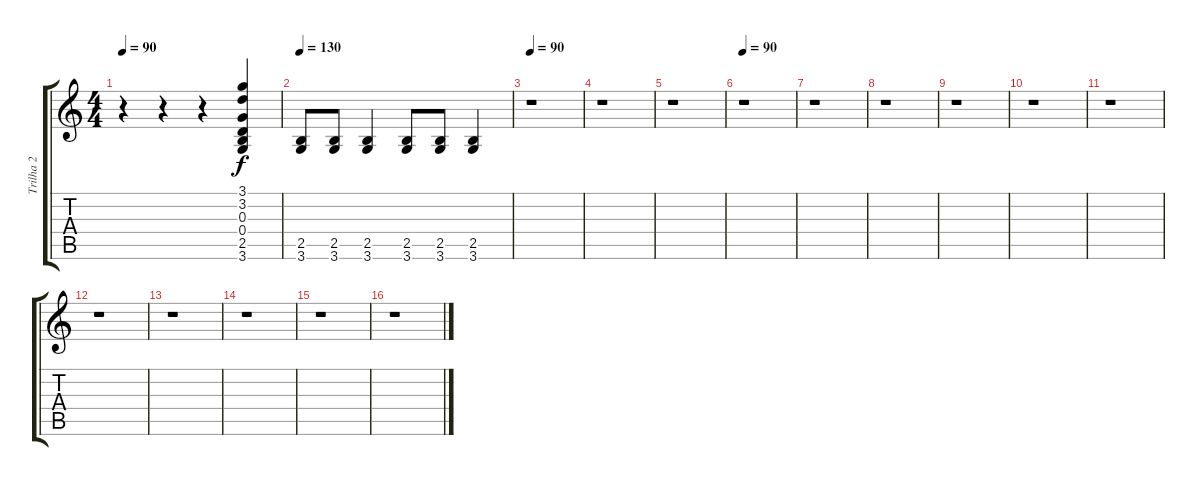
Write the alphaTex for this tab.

\track ("Trilha 2" "Trilha 2") {instrument overdrivenguitar}
\staff {score tabs}
\tuning (E4 B3 G3 D3 A2 E2) {hide}
\ts (4 4)
\tempo 90
\clef g2
\ks c
r.4{dy f} r.4 r.4 (3.1 3.2 0.3 0.4 2.5 3.6).4{volume 0} |
\tempo 130
(2.5 3.6).8{volume 16} (2.5 3.6).8 (2.5 3.6).4 (2.5 3.6).8 (2.5 3.6).8 (2.5 3.6).4 |
\tempo 90
r.1 |
r.1 |
r.1 |
\tempo 90
r.1 |
r.1 |
r.1 |
r.1 |
r.1 |
r.1 |
r.1 |
r.1 |
r.1 |
r.1 |
r.1
